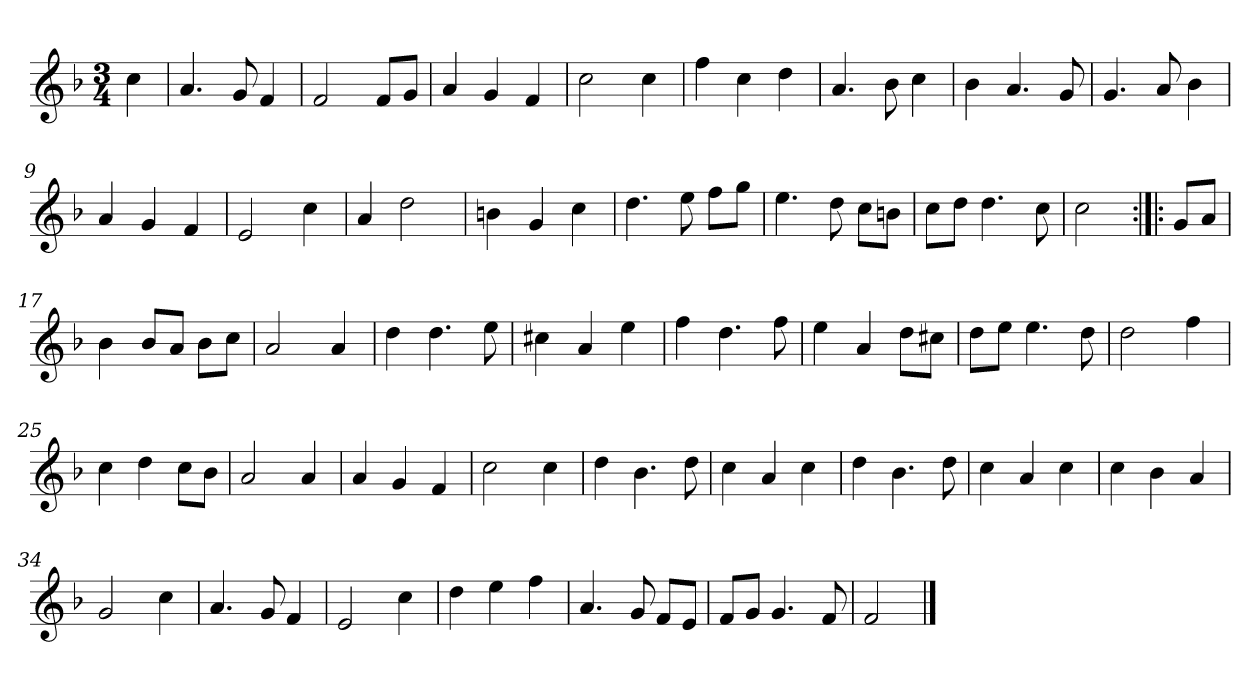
**kern
*part1
*staff1
*clefG2
*k[b-]
*F:
*M3/4
*MM120
=
4cc
=1
4.a
8g
4f
=2
2f
8f/L
8g/J
=3
4a
4g
4f
=4
2cc
4cc
=5
4ff
4cc
4dd
=6
4.a
8b-
4cc
=7
4b-
4.a
8g
=8
4.g
8a
4b-
=9
4a
4g
4f
=10
2e
4cc
=11
4a
2dd
=12
4bn
4g
4cc
=13
4.dd
8ee
8ff\L
8gg\J
=14
4.ee
8dd
8cc\L
8bn\J
=15
8cc\L
8dd\J
4.dd
8cc
=16
2cc
=:|!|:
8g/L
8a/J
=17
4b-
8b-/L
8a/J
8b-\L
8cc\J
=18
2a
4a
=19
4dd
4.dd
8ee
=20
4cc#X
4a
4ee
=21
4ff
4.dd
8ff
=22
4ee
4a
8dd\L
8cc#X\J
=23
8dd\L
8ee\J
4.ee
8dd
=24
2dd
4ff
=25
4cc
4dd
8cc\L
8b-\J
=26
2a
4a
=27
4a
4g
4f
=28
2cc
4cc
=29
4dd
4.b-
8dd
=30
4cc
4a
4cc
=31
4dd
4.b-
8dd
=32
4cc
4a
4cc
=33
4cc
4b-
4a
=34
2g
4cc
=35
4.a
8g
4f
=36
2e
4cc
=37
4dd
4ee
4ff
=38
4.a
8g
8f/L
8e/J
=39
8f/L
8g/J
4.g
8f
=40
2f
==
*-
